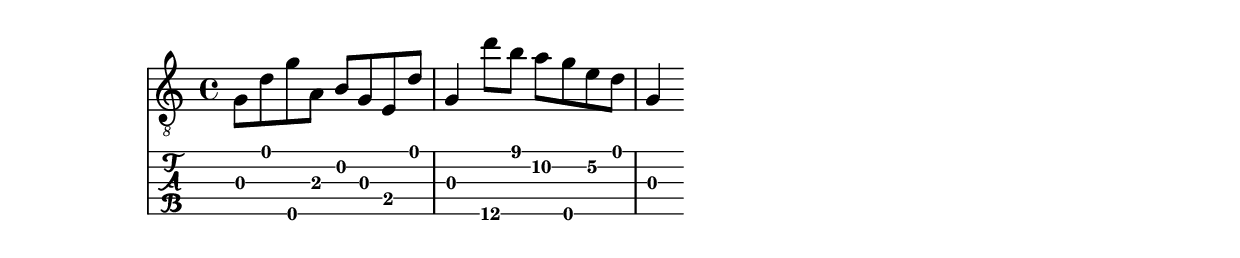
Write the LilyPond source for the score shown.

music = {
  g8 d' g'\5 a b g e d' |
  g4 d''8\5 b' a'\2 g'\5 e'\2 d' |
  g4
}

<<
  \new Staff \with { \omit StringNumber }
  { \clef "treble_8"  \music }
  \new TabStaff \with {
    tablatureFormat = #fret-number-tablature-format-banjo
    stringTunings = #banjo-open-g-tuning
  }
  { \music }
>>
